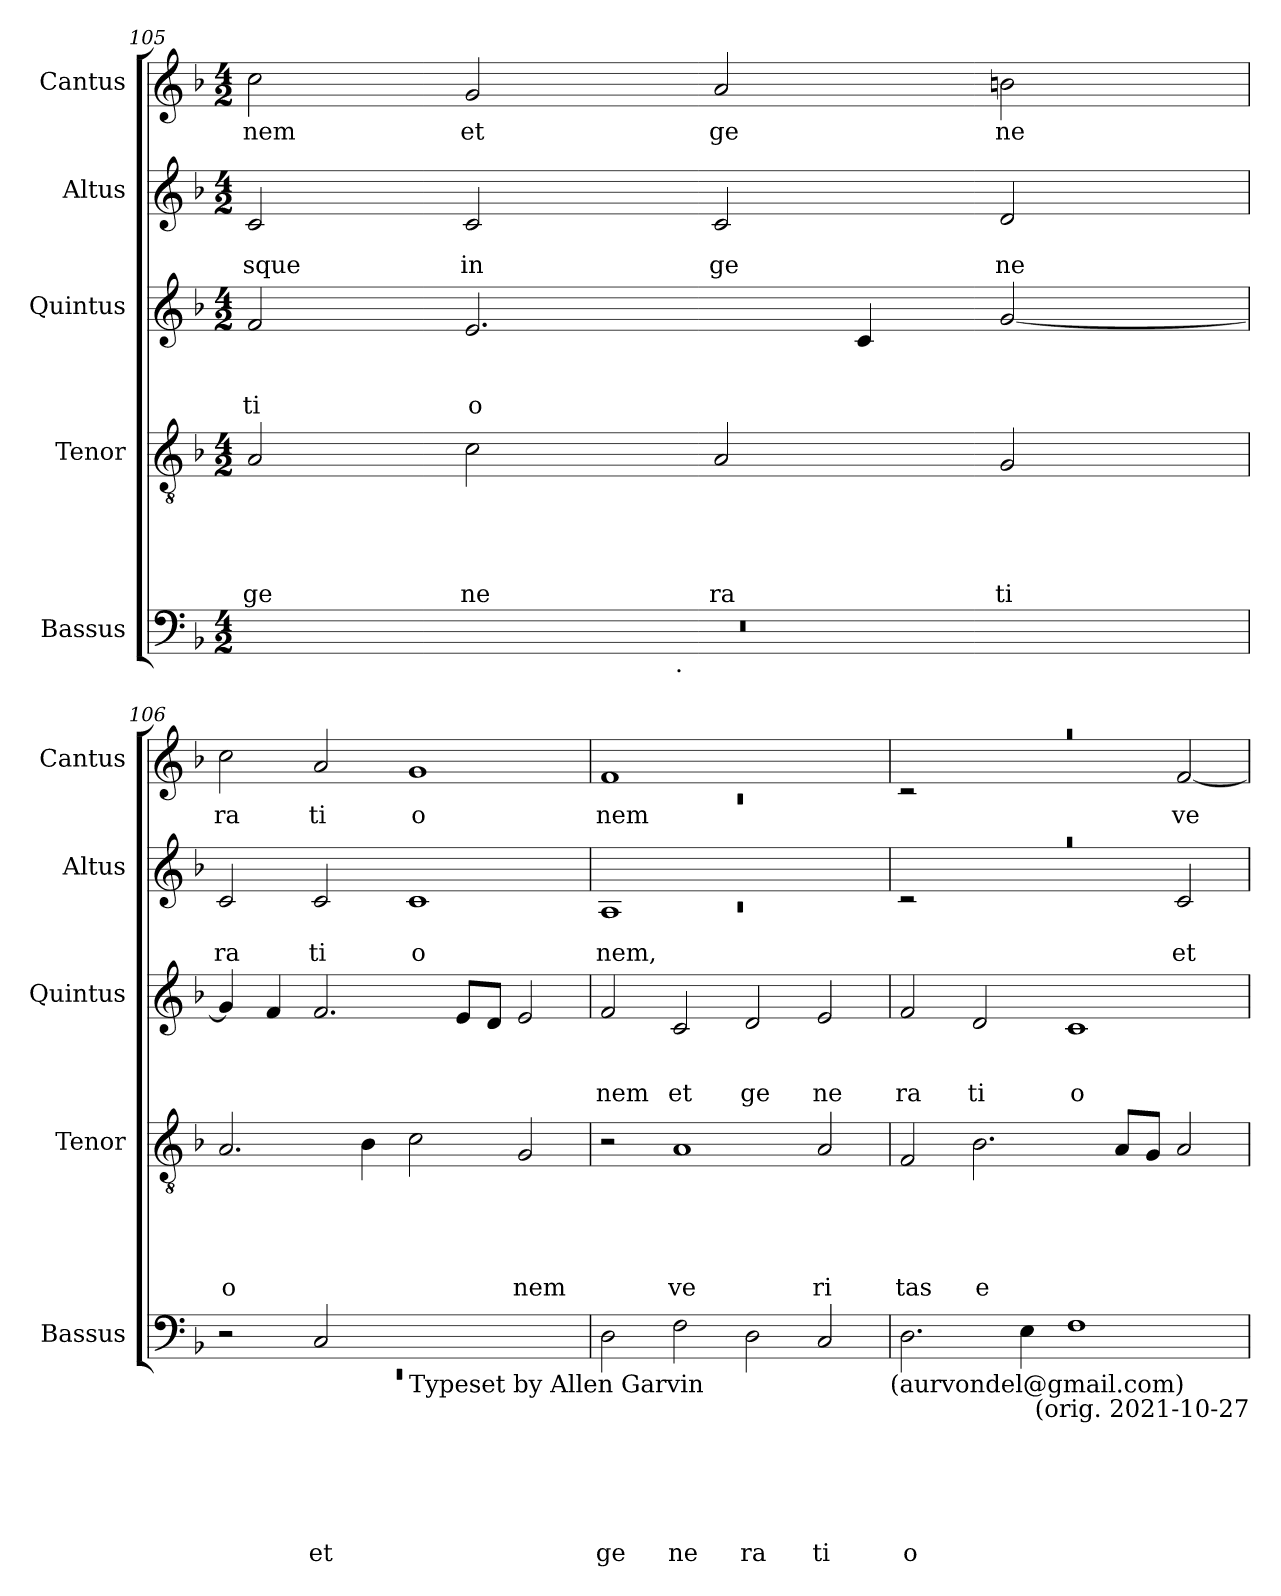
**kern	**text	**text	**text	**text	**text	**text	**kern	**text	**text	**text	**text	**text	**kern	**text	**text	**text	**kern	**text	**text	**kern	**text
*part5	*part5	*part5	*part5	*part5	*part5	*part5	*part4	*part4	*part4	*part4	*part4	*part4	*part3	*part3	*part3	*part3	*part2	*part2	*part2	*part1	*part1
*staff5	*staff5	*staff5	*staff5	*staff5	*staff5	*staff5	*staff4	*staff4	*staff4	*staff4	*staff4	*staff4	*staff3	*staff3	*staff3	*staff3	*staff2	*staff2	*staff2	*staff1	*staff1
*I"Bassus	*	*	*	*	*	*	*I"Tenor	*	*	*	*	*	*I"Quintus	*	*	*	*I"Altus	*	*	*I"Cantus	*
*I'Bassus	*	*	*	*	*	*	*I'Tenor	*	*	*	*	*	*I'Quintus	*	*	*	*I'Altus	*	*	*I'Cantus	*
!!LO:LB:g=z
*clefF4	*	*	*	*	*	*	*clefGv2	*	*	*	*	*	*clefG2	*	*	*	*clefG2	*	*	*clefG2	*
*k[b-]	*	*	*	*	*	*	*k[b-]	*	*	*	*	*	*k[b-]	*	*	*	*k[b-]	*	*	*k[b-]	*
*F:	*	*	*	*	*	*	*F:	*	*	*	*	*	*F:	*	*	*	*F:	*	*	*F:	*
*M4/2	*	*	*	*	*	*	*M4/2	*	*	*	*	*	*M4/2	*	*	*	*M4/2	*	*	*M4/2	*
=105	=105	=105	=105	=105	=105	=105	=105	=105	=105	=105	=105	=105	=105	=105	=105	=105	=105	=105	=105	=105	=105
!	!	!	!	!	!	!	!	!	!	!	!	!LO:LY:b	!	!	!	!LO:LY:b	!	!	!LO:LY:b	!	!LO:LY:b
*^	*	*	*	*	*	*	*	*	*	*	*	*	*	*	*	*	*	*	*	*	*
0r	2ryy	.	.	.	.	.	.	2A/	.	.	.	.	ge	2f/	.	.	-ti	2c/	.	sque	2cc\	-nem
!	!	!	!	!	!	!	!	!	!	!	!	!	!LO:LY:b	!	!	!	!LO:LY:b	!	!	!LO:LY:b	!	!LO:LY:b
.	4...ryy	.	.	.	.	.	.	2c\	.	.	.	.	ne	2.e/	.	.	o	2c/	.	in	2g/	et
!	!LO:TX:b:t=.	!	!	!	!	!	!	!	!	!	!	!	!	!	!	!	!	!	!	!	!	!
.	1ryy	.	.	.	.	.	.	.	.	.	.	.	.	.	.	.	.	.	.	.	.	.
!	!	!	!	!	!	!	!	!	!	!	!	!	!LO:LY:b	!	!	!	!	!	!	!LO:LY:b	!	!LO:LY:b
.	.	.	.	.	.	.	.	2A/	.	.	.	.	ra	.	.	.	.	2c/	.	ge	2a/	ge
.	.	.	.	.	.	.	.	.	.	.	.	.	.	4c/	.	.	.	.	.	.	.	.
!	!	!	!	!	!	!	!	!	!	!	!	!	!LO:LY:b	!	!	!	!	!	!	!LO:LY:b	!	!LO:LY:b
.	.	.	.	.	.	.	.	2G/	.	.	.	.	ti	[<2g/	.	.	.	2d/	.	ne	2bn\	ne
.	32ryy	.	.	.	.	.	.	.	.	.	.	.	.	.	.	.	.	.	.	.	.	.
=106	=106	=106	=106	=106	=106	=106	=106	=106	=106	=106	=106	=106	=106	=106	=106	=106	=106	=106	=106	=106	=106	=106
!	!LO:N:vis=1	!	!	!	!	!	!	!	!	!	!	!	!LO:LY:b	!	!	!	!	!	!	!LO:LY:b	!	!LO:LY:b
*	*^	*	*	*	*	*	*	*	*	*	*	*	*	*	*	*	*	*	*	*	*	*
0ryy	0rEE	2r	.	.	.	.	.	.	2.A/	.	.	.	.	o	4g/]	.	.	.	2c/	.	ra	2cc\	ra
.	.	.	.	.	.	.	.	.	.	.	.	.	.	.	4f/	.	.	.	.	.	.	.	.
!	!	!	!	!	!	!	!	!LO:LY:b	!	!	!	!	!	!	!	!	!	!	!	!	!LO:LY:b	!	!LO:LY:b
.	.	2C/	.	.	.	.	.	et	.	.	.	.	.	.	2.f/	.	.	.	2c/	.	ti	2a/	ti
.	.	.	.	.	.	.	.	.	4B-\	.	.	.	.	.	.	.	.	.	.	.	.	.	.
!	!	!LO:TX:b:t=Typeset by Allen Garvin	!	!	!	!	!	!	!	!	!	!	!	!	!	!	!	!	!	!	!	!	!
!	!	!	!	!	!	!	!	!	!	!	!	!	!	!	!	!	!	!	!	!	!LO:LY:b	!	!LO:LY:b
.	.	1ryy	.	.	.	.	.	.	2c\	.	.	.	.	.	.	.	.	.	1c	.	o	1g	o
.	.	.	.	.	.	.	.	.	.	.	.	.	.	.	8e/L	.	.	.	.	.	.	.	.
.	.	.	.	.	.	.	.	.	.	.	.	.	.	.	8d/J	.	.	.	.	.	.	.	.
!	!	!	!	!	!	!	!	!	!	!	!	!	!	!LO:LY:b	!	!	!	!	!	!	!	!	!
.	.	.	.	.	.	.	.	.	2G/	.	.	.	.	nem	2e/	.	.	.	.	.	.	.	.
*v	*v	*v	*	*	*	*	*	*	*	*	*	*	*	*	*	*	*	*	*	*	*	*	*
=107	=107	=107	=107	=107	=107	=107	=107	=107	=107	=107	=107	=107	=107	=107	=107	=107	=107	=107	=107	=107	=107
*	*	*	*	*	*	*	*	*	*	*	*	*	*	*	*	*	*^	*	*	*^	*
!	!	!	!	!	!	!LO:LY:b	!	!	!	!	!	!	!	!	!	!LO:LY:b	!	!LO:N:vis=1	!	!LO:LY:b	!	!LO:N:vis=1	!LO:LY:b
2D\	.	.	.	.	.	ge	2r	.	.	.	.	.	2f/	.	.	nem	1A	0rc	.	nem,	1f	0rc	nem
!	!	!	!	!	!	!LO:LY:b	!	!	!	!	!	!LO:LY:b	!	!	!	!LO:LY:b	!	!	!	!	!	!	!
2F\	.	.	.	.	.	ne	1A	.	.	.	.	ve	2c/	.	.	et	.	.	.	.	.	.	.
!	!	!	!	!	!	!LO:LY:b	!	!	!	!	!	!	!	!	!	!LO:LY:b	!	!	!	!	!	!	!
2D\	.	.	.	.	.	ra	.	.	.	.	.	.	2d/	.	.	ge	1ryy	.	.	.	1ryy	.	.
!	!	!	!	!	!	!LO:LY:b	!	!	!	!	!	!LO:LY:b	!	!	!	!LO:LY:b	!	!	!	!	!	!	!
2C/	.	.	.	.	.	ti	2A/	.	.	.	.	ri	2e/	.	.	ne	.	.	.	.	.	.	.
!LO:TX:b:t=(aurvondel@gmail.com)	!	!	!	!	!	!	!	!	!	!	!	!	!	!	!	!	!	!	!	!	!	!	!
=108	=108	=108	=108	=108	=108	=108	=108	=108	=108	=108	=108	=108	=108	=108	=108	=108	=108	=108	=108	=108	=108	=108	=108
!	!	!	!	!	!	!LO:LY:b	!	!	!	!	!	!LO:LY:b	!	!	!	!LO:LY:b	!LO:N:vis=1	!	!	!	!LO:N:vis=1	!	!
2.D\	.	.	.	.	.	o	2F/	.	.	.	.	tas	2f/	.	.	ra	0raa	2rc	.	.	0raa	2rc	.
!	!	!	!	!	!	!	!	!	!	!	!	!LO:LY:b	!	!	!	!LO:LY:b	!	!	!	!	!	!	!
.	.	.	.	.	.	.	2.B-\	.	.	.	.	e	2d/	.	.	ti	.	1ryy	.	.	.	1ryy	.
4E\	.	.	.	.	.	.	.	.	.	.	.	.	.	.	.	.	.	.	.	.	.	.	.
!	!	!	!	!	!	!	!	!	!	!	!	!	!	!	!	!LO:LY:b	!	!	!	!	!	!	!
1F	.	.	.	.	.	.	.	.	.	.	.	.	1c	.	.	o	.	.	.	.	.	.	.
.	.	.	.	.	.	.	8A/L	.	.	.	.	.	.	.	.	.	.	.	.	.	.	.	.
.	.	.	.	.	.	.	8G/J	.	.	.	.	.	.	.	.	.	.	.	.	.	.	.	.
!	!	!	!	!	!	!	!	!	!	!	!	!	!	!	!	!	!	!	!	!LO:LY:b	!	!	!LO:LY:b
.	.	.	.	.	.	.	2A/	.	.	.	.	.	.	.	.	.	.	2c/	.	et	.	[<2f/	ve
!LO:TX:b:t=(orig. 2021-10-27	!	!	!	!	!	!	!	!	!	!	!	!	!	!	!	!	!	!	!	!	!	!	!
*	*	*	*	*	*	*	*	*	*	*	*	*	*	*	*	*	*v	*v	*	*	*	*	*
*	*	*	*	*	*	*	*	*	*	*	*	*	*	*	*	*	*	*	*	*v	*v	*
=	=	=	=	=	=	=	=	=	=	=	=	=	=	=	=	=	=	=	=	=	=
*-	*-	*-	*-	*-	*-	*-	*-	*-	*-	*-	*-	*-	*-	*-	*-	*-	*-	*-	*-	*-	*-
